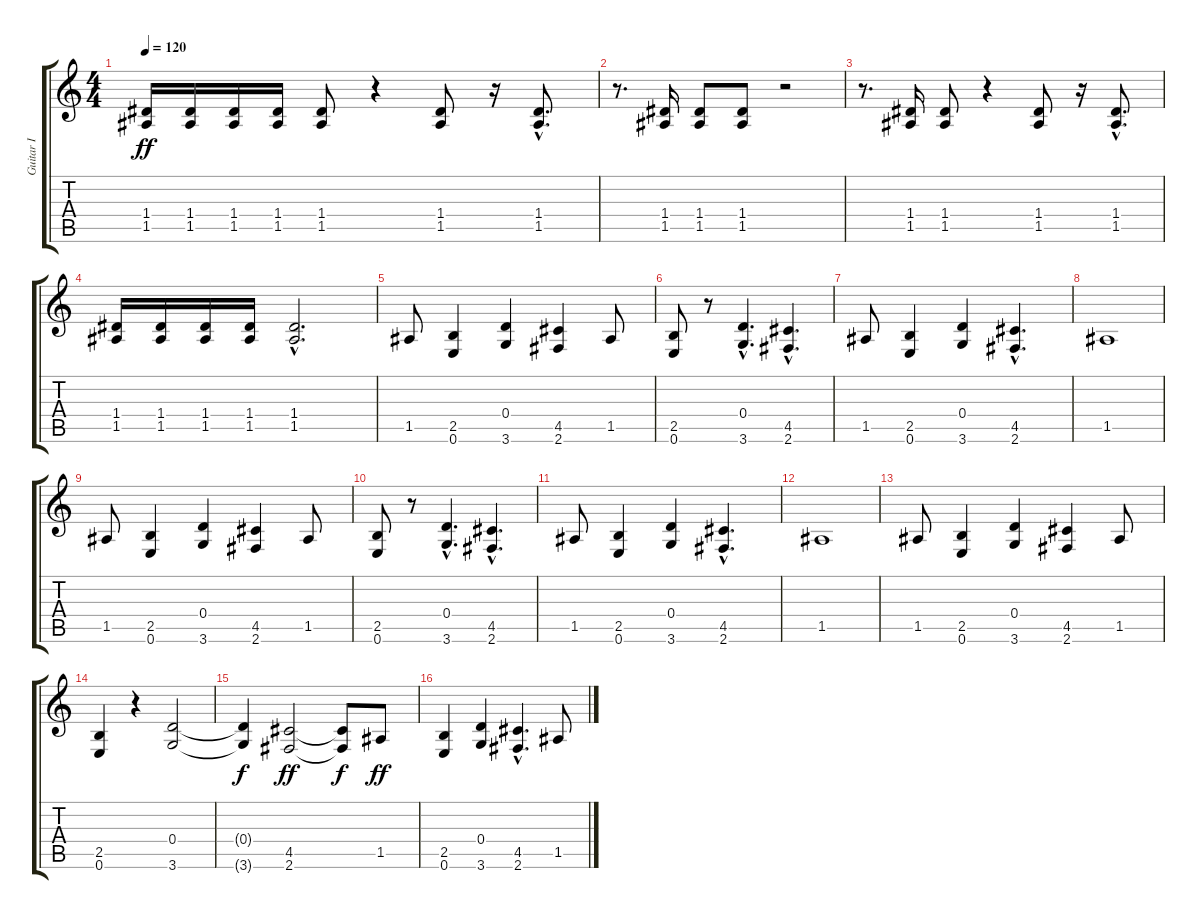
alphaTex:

\track ("Guitar I" "Guitar I") {instrument distortionguitar}
\staff {score tabs}
\tuning (E4 B3 G3 D3 A2 E2) {hide}
\ts (4 4)
\tempo 120
\clef g2
\ks c
(1.4 1.5).16{dy ff} (1.4 1.5).16 (1.4 1.5).16 (1.4 1.5).16 (1.4 1.5).8 r.4 (1.4 1.5).8 r.16 (1.4{hac} 1.5{hac}).8{d} |
r.8{d} (1.4 1.5).16 (1.4 1.5).8 (1.4 1.5).8 r.2 |
r.8{d} (1.4 1.5).16 (1.4 1.5).8 r.4 (1.4 1.5).8 r.16 (1.4{hac} 1.5{hac}).8{d} |
(1.4 1.5).16 (1.4 1.5).16 (1.4 1.5).16 (1.4 1.5).16 (1.4{hac} 1.5{hac}).2{d} |
1.5.8 (2.5 0.6).4 (0.4 3.6).4 (4.5 2.6).4 1.5.8 |
(2.5 0.6).8 r.8 (0.4{hac} 3.6{hac}).4{d} (4.5{hac} 2.6{hac}).4{d} |
1.5.8 (2.5 0.6).4 (0.4 3.6).4 (4.5{hac} 2.6{hac}).4{d} |
1.5.1 |
1.5.8 (2.5 0.6).4 (0.4 3.6).4 (4.5 2.6).4 1.5.8 |
(2.5 0.6).8 r.8 (0.4{hac} 3.6{hac}).4{d} (4.5{hac} 2.6{hac}).4{d} |
1.5.8 (2.5 0.6).4 (0.4 3.6).4 (4.5{hac} 2.6{hac}).4{d} |
1.5.1 |
1.5.8 (2.5 0.6).4 (0.4 3.6).4 (4.5 2.6).4 1.5.8 |
(2.5 0.6).4 r.4 (0.4 3.6).2 |
(0.4{t} 3.6{t}).4{dy f} (4.5 2.6).2{dy ff} (4.5{t} 2.6{t}).8{dy f} 1.5.8{dy ff} |
(2.5 0.6).4 (0.4 3.6).4 (4.5{hac} 2.6{hac}).4{d} 1.5.8
